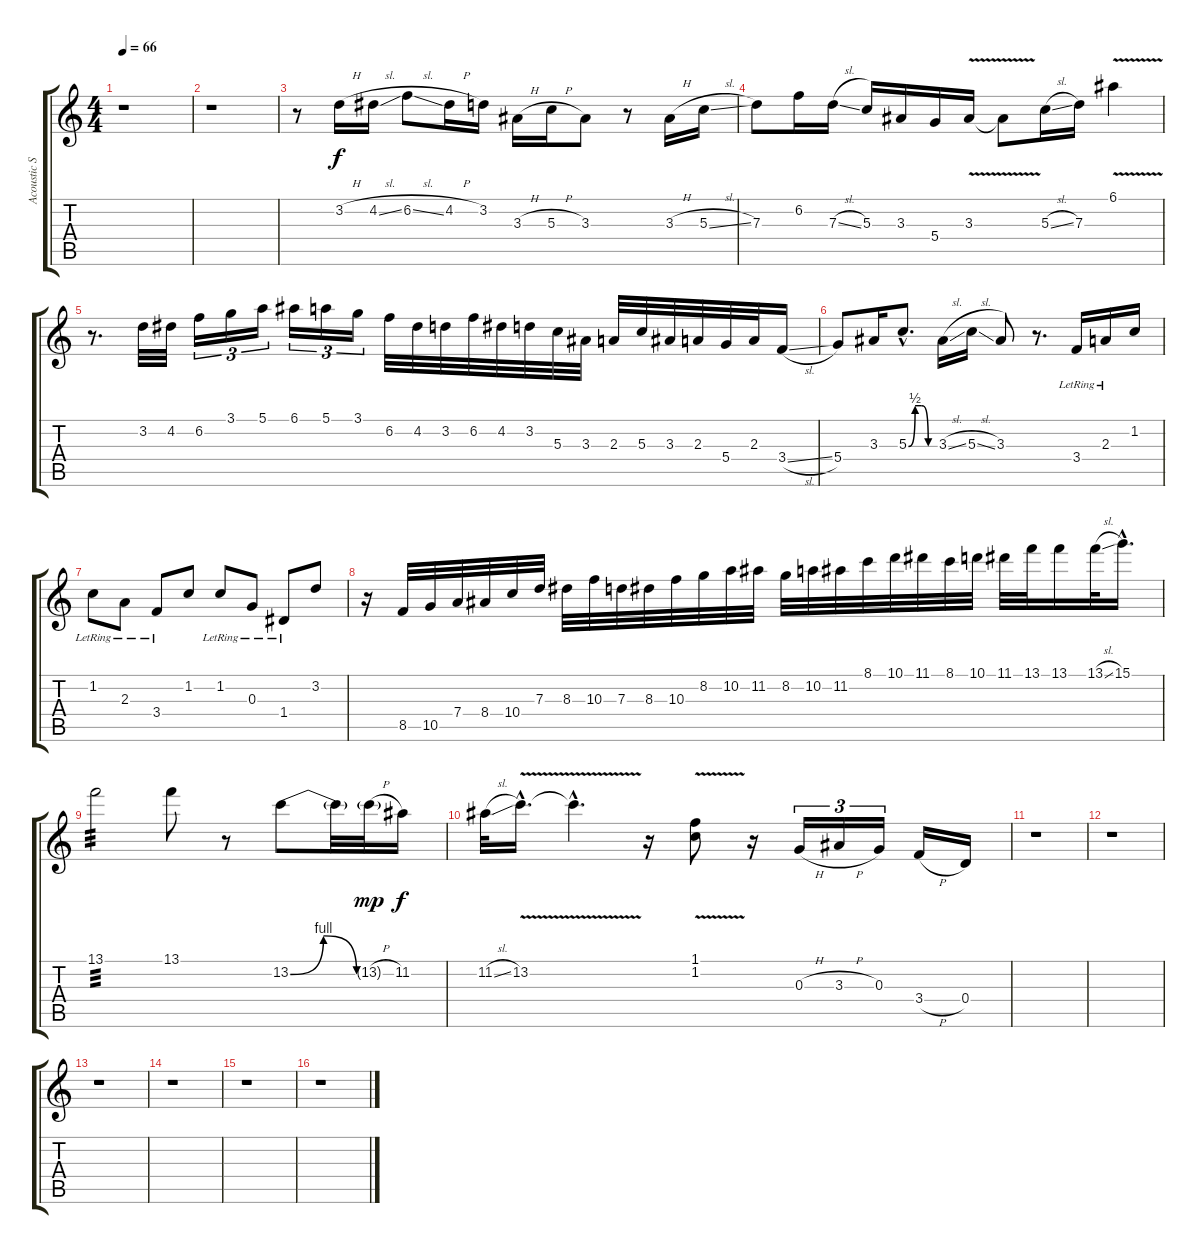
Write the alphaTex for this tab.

\track ("Acoustic Solo" "Acoustic S") {instrument acousticguitarsteel}
\staff {score tabs}
\tuning (E4 B3 G3 D3 A2 E2) {hide}
\ts (4 4)
\tempo 66
\clef g2
\ks c
r.1{dy f} |
r.1 |
r.8 3.2{h}.16 4.2{sl}.16 6.2{sl}.8 4.2{h}.16 3.2.16 3.3{h}.16 5.3{h}.16 3.3.8 r.8 3.3{h}.16 5.3{sl}.16 |
7.3.8 6.2.16 7.3{sl}.16 5.3.16 3.3.16 5.4.16 3.3{v}.16 3.3{t}.8 5.3{sl}.16 7.3.16 6.1{v}.4 |
r.8{d} 3.2.32 4.2.32 6.2.16{tu (3 2)} 3.1.16{tu (3 2)} 5.1.16{tu (3 2)} 6.1.16{tu (3 2)} 5.1.16{tu (3 2)} 3.1.16{tu (3 2)} 6.2.32 4.2.32 3.2.32 6.2.32 4.2.32 3.2.32 5.3.32 3.3.32 2.3.32 5.3.32 3.3.32 2.3.32 5.4.32 2.3.32 3.4{sl}.16 |
5.4.8 3.3.16 5.3{be (custom 0 0 15 2 30 2 45 0 60 0) hac}.8{d} 3.3{sl}.16 5.3{sl}.16 3.3.8 r.8{d} 3.4{lr}.16 2.3{lr}.16 1.2.16 |
1.2{lr}.8 2.3{lr}.8 3.4{lr}.8 1.2.8 1.2{lr}.8 0.3{lr}.8 1.4{lr}.8 3.2.8 |
r.16 8.5.32 10.5.32 7.4.32 8.4.32 10.4.32 7.3.32 8.3.32 10.3.32 7.3.32 8.3.32 10.3.32 8.2.32 10.2.32 11.2.32 8.2.32 10.2.32 11.2.32 8.1.32 10.1.32 11.1.32 8.1.32 10.1.32 11.1.32 13.1.32 13.1.16 13.1{sl}.32 15.1{hac}.16{d} |
13.1.2{tp 3} 13.1.8 r.8 13.2{be (bendrelease 0 0 15 4 45 4 60 0)}.8 13.2{t}.32 13.2{h g}.32{dy mp} 11.2.16{dy f} |
11.2{sl}.32 13.2{v hac}.16{d} 13.2{hac t}.4{d} r.16 (1.1{v} 1.2{v}).8 r.16 0.3{h}.16{tu (3 2)} 3.3{h}.16{tu (3 2)} 0.3.16{tu (3 2)} 3.4{h}.16 0.4.16 |
r.1 |
r.1 |
r.1 |
r.1 |
r.1 |
r.1
